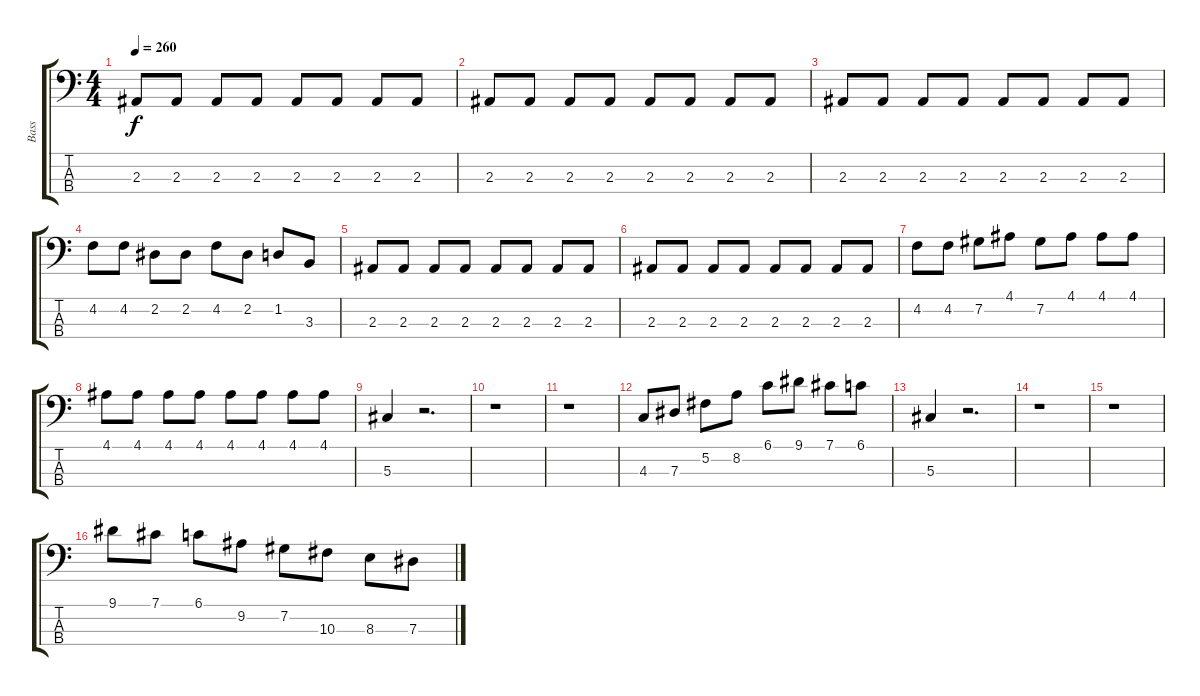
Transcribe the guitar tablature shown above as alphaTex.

\track ("Bass" "Bass") {instrument electricbassfinger}
\staff {score tabs}
\tuning (Gb2 Db2 Ab1 Eb1) {hide}
\ts (4 4)
\tempo 260
\clef f4
\ks c
2.3.8{dy f} 2.3.8 2.3.8 2.3.8 2.3.8 2.3.8 2.3.8 2.3.8 |
2.3.8 2.3.8 2.3.8 2.3.8 2.3.8 2.3.8 2.3.8 2.3.8 |
2.3.8 2.3.8 2.3.8 2.3.8 2.3.8 2.3.8 2.3.8 2.3.8 |
4.2.8 4.2.8 2.2.8 2.2.8 4.2.8 2.2.8 1.2.8 3.3.8 |
2.3.8 2.3.8 2.3.8 2.3.8 2.3.8 2.3.8 2.3.8 2.3.8 |
2.3.8 2.3.8 2.3.8 2.3.8 2.3.8 2.3.8 2.3.8 2.3.8 |
4.2.8 4.2.8 7.2.8 4.1.8 7.2.8 4.1.8 4.1.8 4.1.8 |
4.1.8 4.1.8 4.1.8 4.1.8 4.1.8 4.1.8 4.1.8 4.1.8 |
5.3.4 r.2{d} |
r.1 |
r.1 |
4.3.8 7.3.8 5.2.8 8.2.8 6.1.8 9.1.8 7.1.8 6.1.8 |
5.3.4 r.2{d} |
r.1 |
r.1 |
9.1.8 7.1.8 6.1.8 9.2.8 7.2.8 10.3.8 8.3.8 7.3.8
